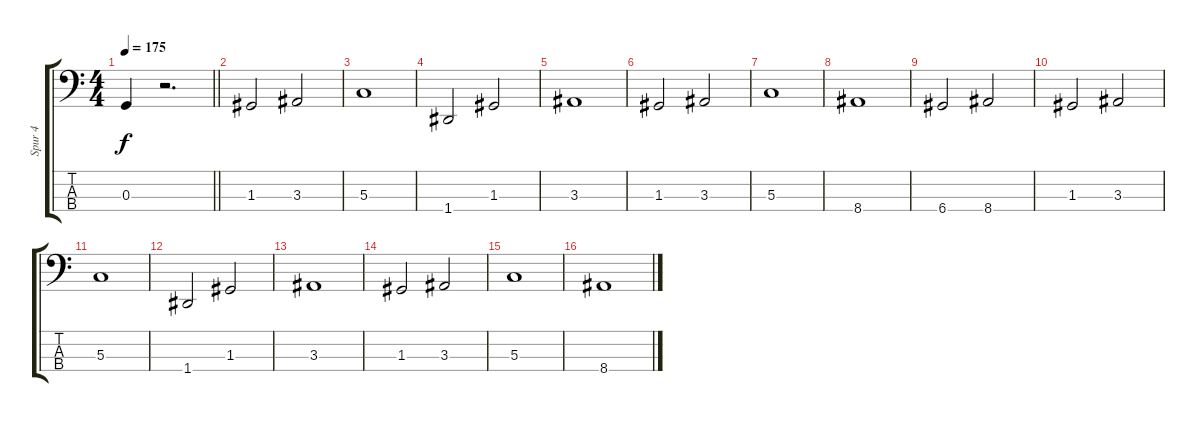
\track ("Spur 4" "Spur 4") {instrument electricbasspick}
\staff {score tabs}
\tuning (F2 C2 G1 D1) {hide}
\ts (4 4)
\tempo 175
\clef f4
\barLineRight lightlight
\ks c
0.3.4{dy f} r.2{d} |
1.3.2 3.3.2 |
5.3.1 |
1.4.2 1.3.2 |
3.3.1 |
1.3.2 3.3.2 |
5.3.1 |
8.4.1 |
6.4.2 8.4.2 |
1.3.2 3.3.2 |
5.3.1 |
1.4.2 1.3.2 |
3.3.1 |
1.3.2 3.3.2 |
5.3.1 |
8.4.1
